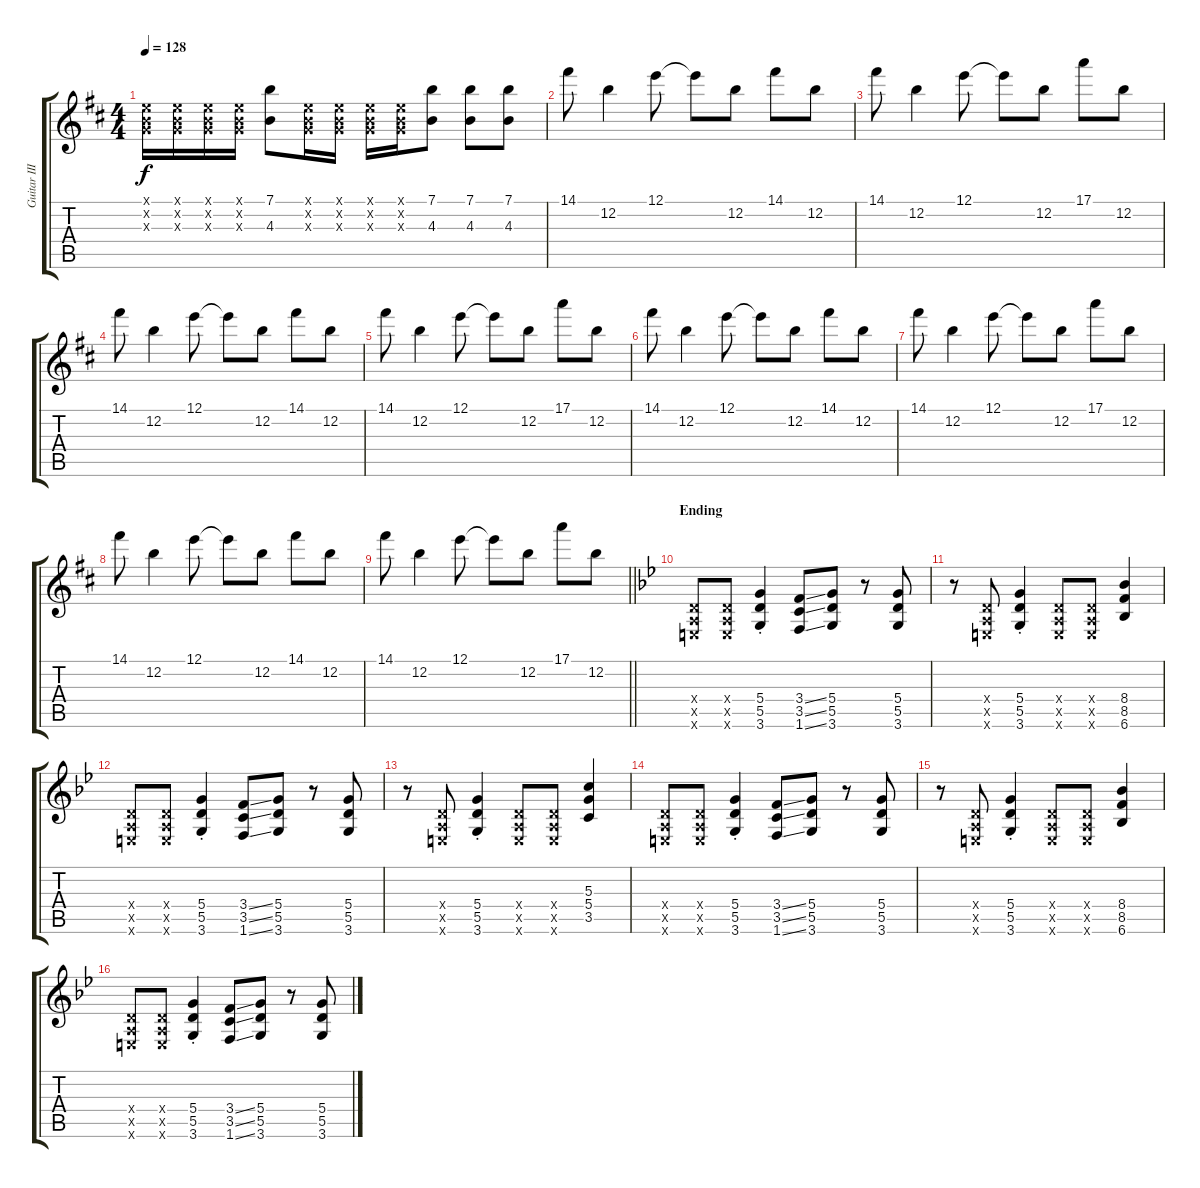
\track ("Guitar III" "Guitar III") {instrument distortionguitar}
\staff {score tabs}
\tuning (E4 B3 G3 D3 A2 E2) {hide}
\ts (4 4)
\tempo 128
\clef g2
\ks d
(0.1{x} 0.2{x} 0.3{x}).16{dy f} (0.1{x} 0.2{x} 0.3{x}).16 (0.1{x} 0.2{x} 0.3{x}).16 (0.1{x} 0.2{x} 0.3{x}).16 (7.1 4.3).8 (0.1{x} 0.2{x} 0.3{x}).16 (0.1{x} 0.2{x} 0.3{x}).16 (0.1{x} 0.2{x} 0.3{x}).16 (0.1{x} 0.2{x} 0.3{x}).16 (7.1 4.3).8 (7.1 4.3).8 (7.1 4.3).8 |
14.1.8 12.2.4 12.1.8 12.1{t}.8 12.2.8 14.1.8 12.2.8 |
14.1.8 12.2.4 12.1.8 12.1{t}.8 12.2.8 17.1.8 12.2.8 |
14.1.8 12.2.4 12.1.8 12.1{t}.8 12.2.8 14.1.8 12.2.8 |
14.1.8 12.2.4 12.1.8 12.1{t}.8 12.2.8 17.1.8 12.2.8 |
14.1.8 12.2.4 12.1.8 12.1{t}.8 12.2.8 14.1.8 12.2.8 |
14.1.8 12.2.4 12.1.8 12.1{t}.8 12.2.8 17.1.8 12.2.8 |
14.1.8 12.2.4 12.1.8 12.1{t}.8 12.2.8 14.1.8 12.2.8 |
\barLineRight lightlight
14.1.8 12.2.4 12.1.8 12.1{t}.8 12.2.8 17.1.8 12.2.8 |
\section ("" "Ending")
\ks gminor
(0.4{x} 0.5{x} 0.6{x}).8 (0.4{x} 0.5{x} 0.6{x}).8 (5.4{st} 5.5{st} 3.6{st}).4 (3.4{ss} 3.5{ss} 1.6{ss}).8 (5.4 5.5 3.6).8 r.8 (5.4 5.5 3.6).8 |
r.8 (0.4{x} 0.5{x} 0.6{x}).8 (5.4{st} 5.5{st} 3.6{st}).4 (0.4{x} 0.5{x} 0.6{x}).8 (0.4{x} 0.5{x} 0.6{x}).8 (8.4 8.5 6.6).4 |
(0.4{x} 0.5{x} 0.6{x}).8 (0.4{x} 0.5{x} 0.6{x}).8 (5.4{st} 5.5{st} 3.6{st}).4 (3.4{ss} 3.5{ss} 1.6{ss}).8 (5.4 5.5 3.6).8 r.8 (5.4 5.5 3.6).8 |
r.8 (0.4{x} 0.5{x} 0.6{x}).8 (5.4{st} 5.5{st} 3.6{st}).4 (0.4{x} 0.5{x} 0.6{x}).8 (0.4{x} 0.5{x} 0.6{x}).8 (5.3 5.4 3.5).4 |
(0.4{x} 0.5{x} 0.6{x}).8 (0.4{x} 0.5{x} 0.6{x}).8 (5.4{st} 5.5{st} 3.6{st}).4 (3.4{ss} 3.5{ss} 1.6{ss}).8 (5.4 5.5 3.6).8 r.8 (5.4 5.5 3.6).8 |
r.8 (0.4{x} 0.5{x} 0.6{x}).8 (5.4{st} 5.5{st} 3.6{st}).4 (0.4{x} 0.5{x} 0.6{x}).8 (0.4{x} 0.5{x} 0.6{x}).8 (8.4 8.5 6.6).4 |
(0.4{x} 0.5{x} 0.6{x}).8 (0.4{x} 0.5{x} 0.6{x}).8 (5.4{st} 5.5{st} 3.6{st}).4 (3.4{ss} 3.5{ss} 1.6{ss}).8 (5.4 5.5 3.6).8 r.8 (5.4 5.5 3.6).8
